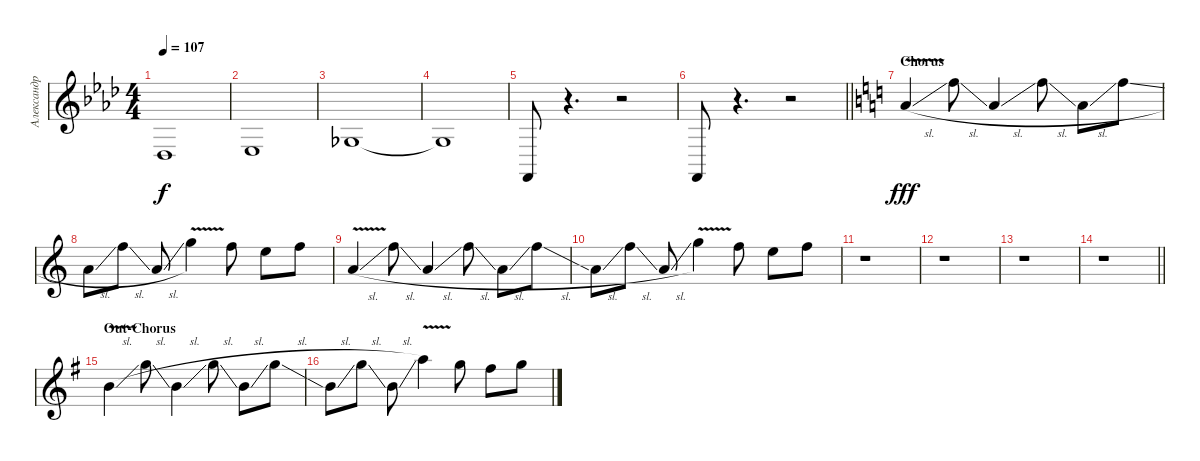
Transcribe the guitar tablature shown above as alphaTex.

\track ("Александр Андрюхин" "Александр ") {instrument pad2warm}
\staff {score}
\tuning (E4 B3 G3 D3 A2 E2) {hide}
\ts (4 4)
\tempo 107
\clef g2
\ks ab
4.5.1{dy f} |
6.5.1 |
9.5.1 |
9.5{t}.1 |
1.6.8 r.4{d} r.2 |
\barLineRight lightlight
1.6.8 r.4{d} r.2 |
\section ("" "Chorus")
\ks c
10.2{v sl}.4{dy fff volume 16 instrument pad2warm} 18.2{sl}.8 10.2{sl}.4 18.2{sl}.8 10.2{sl}.8 18.2{sl}.8 |
10.2{sl}.8 18.2{sl}.8 10.2{sl}.8 20.2{v}.4 18.2.8 17.2.8 18.2.8 |
10.2{v sl}.4 18.2{sl}.8 10.2{sl}.4 18.2{sl}.8 10.2{sl}.8 18.2{sl}.8 |
10.2{sl}.8 18.2{sl}.8 10.2{sl}.8 20.2{v}.4 18.2.8 17.2.8 18.2.8 |
r.1 |
r.1 |
r.1 |
\barLineRight lightlight
r.1 |
\section ("" "Out-Chorus")
\ks g
12.2{v sl}.4 20.2{sl}.8 12.2{sl}.4 20.2{sl}.8 12.2{sl}.8 20.2{sl}.8 |
12.2{sl}.8 20.2{sl}.8 12.2{sl}.8 22.2{v}.4 20.2.8 19.2.8 20.2.8
